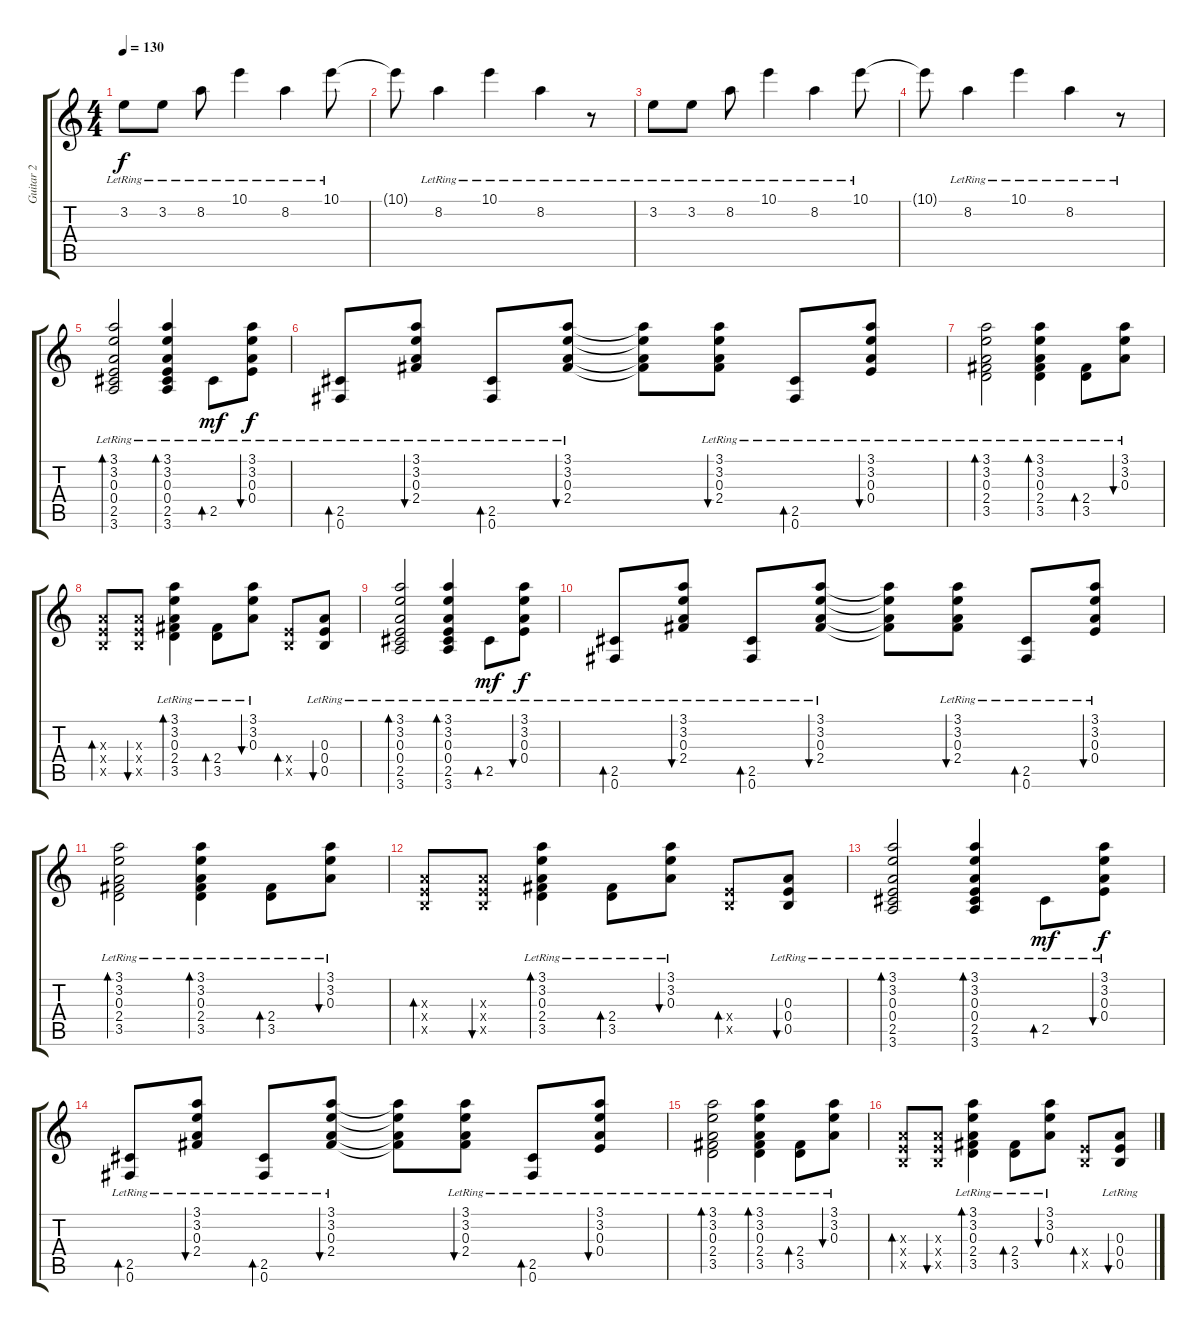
\track ("Guitar 2" "Guitar 2") {instrument acousticguitarsteel}
\staff {score tabs}
\tuning (Gb4 Db4 A3 E3 B2 Gb2) {hide}
\ts (4 4)
\tempo 130
\clef g2
\ks c
3.2{lr}.8{dy f} 3.2{lr}.8 8.2{lr}.8 10.1{lr}.4 8.2{lr}.4 10.1{lr}.8 |
10.1{t}.8 8.2{lr}.4 10.1{lr}.4 8.2{lr}.4 r.8 |
3.2{lr}.8 3.2{lr}.8 8.2{lr}.8 10.1{lr}.4 8.2{lr}.4 10.1{lr}.8 |
10.1{t}.8 8.2{lr}.4 10.1{lr}.4 8.2{lr}.4 r.8 |
(3.1{lr} 3.2{lr} 0.3{lr} 0.4{lr} 2.5{lr} 3.6{lr}).2{bd 60} (3.1{lr} 3.2{lr} 0.3{lr} 0.4{lr} 2.5{lr} 3.6{lr}).4{bd 60} 2.5{lr}.8{bd 60 dy mf} (3.1{lr} 3.2{lr} 0.3{lr} 0.4{lr}).8{bu 60 dy f} |
(2.5{lr} 0.6{lr}).8{bd 60} (3.1{lr} 3.2{lr} 0.3{lr} 2.4{lr}).8{bu 60} (2.5{lr} 0.6{lr}).8{bd 60} (3.1{lr} 3.2{lr} 0.3{lr} 2.4{lr}).8{bu 60} (3.1{t} 3.2{t} 0.3{t} 2.4{t}).8 (3.1{lr} 3.2{lr} 0.3{lr} 2.4{lr}).8{bu 60} (2.5{lr} 0.6{lr}).8{bd 60} (3.1{lr} 3.2{lr} 0.3{lr} 0.4{lr}).8{bu 60} |
(3.1{lr} 3.2{lr} 0.3{lr} 2.4{lr} 3.5{lr}).2{bd 60} (3.1{lr} 3.2{lr} 0.3{lr} 2.4{lr} 3.5{lr}).4{bd 60} (2.4{lr} 3.5{lr}).8{bd 60} (3.1{lr} 3.2{lr} 0.3{lr}).8{bu 60} |
(0.3{x} 0.4{x} 0.5{x}).8{bd 60} (0.3{x} 0.4{x} 0.5{x}).8{bu 60} (3.1{lr} 3.2{lr} 0.3{lr} 2.4{lr} 3.5{lr}).4{bd 60} (2.4{lr} 3.5{lr}).8{bd 60} (3.1{lr} 3.2{lr} 0.3{lr}).8{bu 60} (0.4{x} 0.5{x}).8{bd 60} (0.3{lr} 0.4{lr} 0.5{lr}).8{bu 60} |
(3.1{lr} 3.2{lr} 0.3{lr} 0.4{lr} 2.5{lr} 3.6{lr}).2{bd 60} (3.1{lr} 3.2{lr} 0.3{lr} 0.4{lr} 2.5{lr} 3.6{lr}).4{bd 60} 2.5{lr}.8{bd 60 dy mf} (3.1{lr} 3.2{lr} 0.3{lr} 0.4{lr}).8{bu 60 dy f} |
(2.5{lr} 0.6{lr}).8{bd 60} (3.1{lr} 3.2{lr} 0.3{lr} 2.4{lr}).8{bu 60} (2.5{lr} 0.6{lr}).8{bd 60} (3.1{lr} 3.2{lr} 0.3{lr} 2.4{lr}).8{bu 60} (3.1{t} 3.2{t} 0.3{t} 2.4{t}).8 (3.1{lr} 3.2{lr} 0.3{lr} 2.4{lr}).8{bu 60} (2.5{lr} 0.6{lr}).8{bd 60} (3.1{lr} 3.2{lr} 0.3{lr} 0.4{lr}).8{bu 60} |
(3.1{lr} 3.2{lr} 0.3{lr} 2.4{lr} 3.5{lr}).2{bd 60} (3.1{lr} 3.2{lr} 0.3{lr} 2.4{lr} 3.5{lr}).4{bd 60} (2.4{lr} 3.5{lr}).8{bd 60} (3.1{lr} 3.2{lr} 0.3{lr}).8{bu 60} |
(0.3{x} 0.4{x} 0.5{x}).8{bd 60} (0.3{x} 0.4{x} 0.5{x}).8{bu 60} (3.1{lr} 3.2{lr} 0.3{lr} 2.4{lr} 3.5{lr}).4{bd 60} (2.4{lr} 3.5{lr}).8{bd 60} (3.1{lr} 3.2{lr} 0.3{lr}).8{bu 60} (0.4{x} 0.5{x}).8{bd 60} (0.3{lr} 0.4{lr} 0.5{lr}).8{bu 60} |
(3.1{lr} 3.2{lr} 0.3{lr} 0.4{lr} 2.5{lr} 3.6{lr}).2{bd 60} (3.1{lr} 3.2{lr} 0.3{lr} 0.4{lr} 2.5{lr} 3.6{lr}).4{bd 60} 2.5{lr}.8{bd 60 dy mf} (3.1{lr} 3.2{lr} 0.3{lr} 0.4{lr}).8{bu 60 dy f} |
(2.5{lr} 0.6{lr}).8{bd 60} (3.1{lr} 3.2{lr} 0.3{lr} 2.4{lr}).8{bu 60} (2.5{lr} 0.6{lr}).8{bd 60} (3.1{lr} 3.2{lr} 0.3{lr} 2.4{lr}).8{bu 60} (3.1{t} 3.2{t} 0.3{t} 2.4{t}).8 (3.1{lr} 3.2{lr} 0.3{lr} 2.4{lr}).8{bu 60} (2.5{lr} 0.6{lr}).8{bd 60} (3.1{lr} 3.2{lr} 0.3{lr} 0.4{lr}).8{bu 60} |
(3.1{lr} 3.2{lr} 0.3{lr} 2.4{lr} 3.5{lr}).2{bd 60} (3.1{lr} 3.2{lr} 0.3{lr} 2.4{lr} 3.5{lr}).4{bd 60} (2.4{lr} 3.5{lr}).8{bd 60} (3.1{lr} 3.2{lr} 0.3{lr}).8{bu 60} |
(0.3{x} 0.4{x} 0.5{x}).8{bd 60} (0.3{x} 0.4{x} 0.5{x}).8{bu 60} (3.1{lr} 3.2{lr} 0.3{lr} 2.4{lr} 3.5{lr}).4{bd 60} (2.4{lr} 3.5{lr}).8{bd 60} (3.1{lr} 3.2{lr} 0.3{lr}).8{bu 60} (0.4{x} 0.5{x}).8{bd 60} (0.3{lr} 0.4{lr} 0.5{lr}).8{bu 60}
